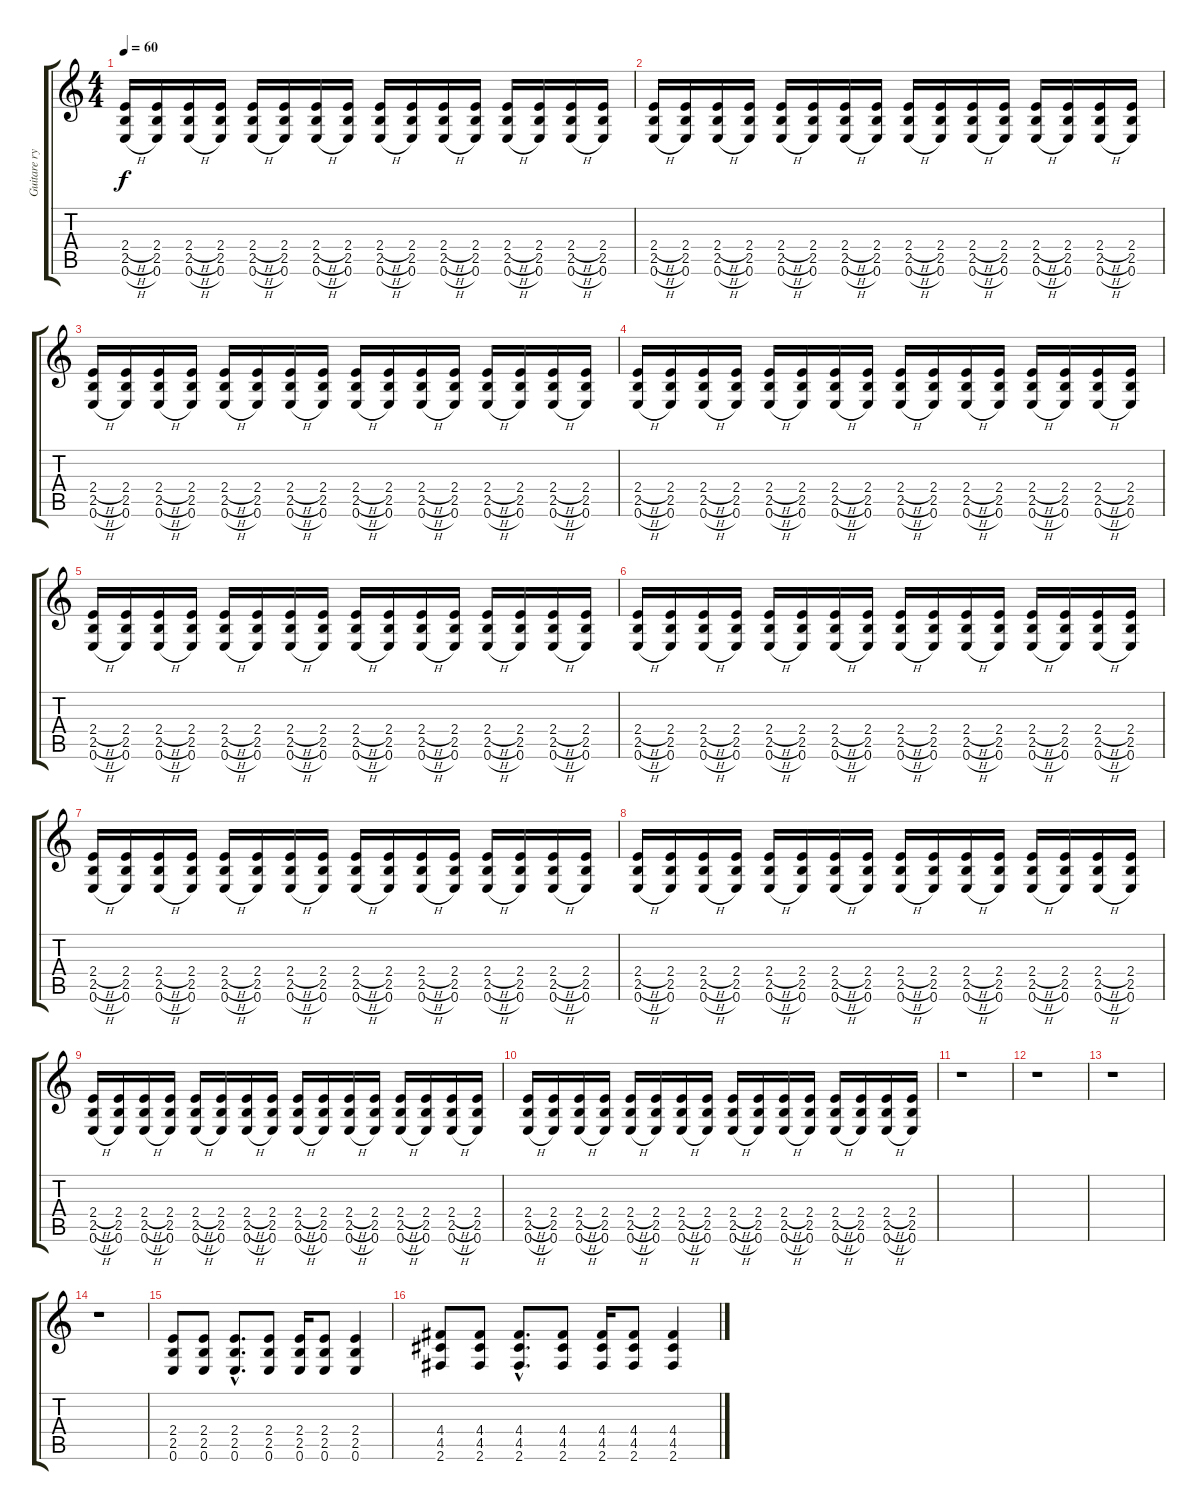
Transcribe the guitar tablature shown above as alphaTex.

\track ("Guitare rythmique" "Guitare ry") {instrument acousticguitarnylon}
\staff {score tabs}
\tuning (E4 B3 G3 D3 A2 E2) {hide}
\ts (4 4)
\tempo 60
\clef g2
\ks c
(2.4{h} 2.5{h} 0.6{h}).16{dy f volume 10} (2.4 2.5 0.6).16 (2.4{h} 2.5{h} 0.6{h}).16 (2.4 2.5 0.6).16 (2.4{h} 2.5{h} 0.6{h}).16 (2.4 2.5 0.6).16 (2.4{h} 2.5{h} 0.6{h}).16 (2.4 2.5 0.6).16 (2.4{h} 2.5{h} 0.6{h}).16 (2.4 2.5 0.6).16 (2.4{h} 2.5{h} 0.6{h}).16 (2.4 2.5 0.6).16 (2.4{h} 2.5{h} 0.6{h}).16 (2.4 2.5 0.6).16 (2.4{h} 2.5{h} 0.6{h}).16 (2.4 2.5 0.6).16 |
(2.4{h} 2.5{h} 0.6{h}).16 (2.4 2.5 0.6).16 (2.4{h} 2.5{h} 0.6{h}).16 (2.4 2.5 0.6).16 (2.4{h} 2.5{h} 0.6{h}).16 (2.4 2.5 0.6).16 (2.4{h} 2.5{h} 0.6{h}).16 (2.4 2.5 0.6).16 (2.4{h} 2.5{h} 0.6{h}).16 (2.4 2.5 0.6).16 (2.4{h} 2.5{h} 0.6{h}).16 (2.4 2.5 0.6).16 (2.4{h} 2.5{h} 0.6{h}).16 (2.4 2.5 0.6).16 (2.4{h} 2.5{h} 0.6{h}).16 (2.4 2.5 0.6).16 |
(2.4{h} 2.5{h} 0.6{h}).16{volume 10} (2.4 2.5 0.6).16 (2.4{h} 2.5{h} 0.6{h}).16 (2.4 2.5 0.6).16 (2.4{h} 2.5{h} 0.6{h}).16 (2.4 2.5 0.6).16 (2.4{h} 2.5{h} 0.6{h}).16 (2.4 2.5 0.6).16 (2.4{h} 2.5{h} 0.6{h}).16 (2.4 2.5 0.6).16 (2.4{h} 2.5{h} 0.6{h}).16 (2.4 2.5 0.6).16 (2.4{h} 2.5{h} 0.6{h}).16 (2.4 2.5 0.6).16 (2.4{h} 2.5{h} 0.6{h}).16 (2.4 2.5 0.6).16 |
(2.4{h} 2.5{h} 0.6{h}).16 (2.4 2.5 0.6).16 (2.4{h} 2.5{h} 0.6{h}).16 (2.4 2.5 0.6).16 (2.4{h} 2.5{h} 0.6{h}).16 (2.4 2.5 0.6).16 (2.4{h} 2.5{h} 0.6{h}).16 (2.4 2.5 0.6).16 (2.4{h} 2.5{h} 0.6{h}).16 (2.4 2.5 0.6).16 (2.4{h} 2.5{h} 0.6{h}).16 (2.4 2.5 0.6).16 (2.4{h} 2.5{h} 0.6{h}).16 (2.4 2.5 0.6).16 (2.4{h} 2.5{h} 0.6{h}).16 (2.4 2.5 0.6).16 |
(2.4{h} 2.5{h} 0.6{h}).16{volume 16} (2.4 2.5 0.6).16 (2.4{h} 2.5{h} 0.6{h}).16 (2.4 2.5 0.6).16 (2.4{h} 2.5{h} 0.6{h}).16 (2.4 2.5 0.6).16 (2.4{h} 2.5{h} 0.6{h}).16 (2.4 2.5 0.6).16 (2.4{h} 2.5{h} 0.6{h}).16 (2.4 2.5 0.6).16 (2.4{h} 2.5{h} 0.6{h}).16 (2.4 2.5 0.6).16 (2.4{h} 2.5{h} 0.6{h}).16 (2.4 2.5 0.6).16 (2.4{h} 2.5{h} 0.6{h}).16 (2.4 2.5 0.6).16 |
(2.4{h} 2.5{h} 0.6{h}).16 (2.4 2.5 0.6).16 (2.4{h} 2.5{h} 0.6{h}).16 (2.4 2.5 0.6).16 (2.4{h} 2.5{h} 0.6{h}).16 (2.4 2.5 0.6).16 (2.4{h} 2.5{h} 0.6{h}).16 (2.4 2.5 0.6).16 (2.4{h} 2.5{h} 0.6{h}).16 (2.4 2.5 0.6).16 (2.4{h} 2.5{h} 0.6{h}).16 (2.4 2.5 0.6).16 (2.4{h} 2.5{h} 0.6{h}).16 (2.4 2.5 0.6).16 (2.4{h} 2.5{h} 0.6{h}).16 (2.4 2.5 0.6).16 |
(2.4{h} 2.5{h} 0.6{h}).16{volume 10} (2.4 2.5 0.6).16 (2.4{h} 2.5{h} 0.6{h}).16 (2.4 2.5 0.6).16 (2.4{h} 2.5{h} 0.6{h}).16 (2.4 2.5 0.6).16 (2.4{h} 2.5{h} 0.6{h}).16 (2.4 2.5 0.6).16 (2.4{h} 2.5{h} 0.6{h}).16 (2.4 2.5 0.6).16 (2.4{h} 2.5{h} 0.6{h}).16 (2.4 2.5 0.6).16 (2.4{h} 2.5{h} 0.6{h}).16 (2.4 2.5 0.6).16 (2.4{h} 2.5{h} 0.6{h}).16 (2.4 2.5 0.6).16 |
(2.4{h} 2.5{h} 0.6{h}).16 (2.4 2.5 0.6).16 (2.4{h} 2.5{h} 0.6{h}).16 (2.4 2.5 0.6).16 (2.4{h} 2.5{h} 0.6{h}).16 (2.4 2.5 0.6).16 (2.4{h} 2.5{h} 0.6{h}).16 (2.4 2.5 0.6).16 (2.4{h} 2.5{h} 0.6{h}).16 (2.4 2.5 0.6).16 (2.4{h} 2.5{h} 0.6{h}).16 (2.4 2.5 0.6).16 (2.4{h} 2.5{h} 0.6{h}).16 (2.4 2.5 0.6).16 (2.4{h} 2.5{h} 0.6{h}).16 (2.4 2.5 0.6).16 |
(2.4{h} 2.5{h} 0.6{h}).16{volume 10} (2.4 2.5 0.6).16 (2.4{h} 2.5{h} 0.6{h}).16 (2.4 2.5 0.6).16 (2.4{h} 2.5{h} 0.6{h}).16 (2.4 2.5 0.6).16 (2.4{h} 2.5{h} 0.6{h}).16 (2.4 2.5 0.6).16 (2.4{h} 2.5{h} 0.6{h}).16 (2.4 2.5 0.6).16 (2.4{h} 2.5{h} 0.6{h}).16 (2.4 2.5 0.6).16 (2.4{h} 2.5{h} 0.6{h}).16 (2.4 2.5 0.6).16 (2.4{h} 2.5{h} 0.6{h}).16 (2.4 2.5 0.6).16 |
(2.4{h} 2.5{h} 0.6{h}).16 (2.4 2.5 0.6).16 (2.4{h} 2.5{h} 0.6{h}).16 (2.4 2.5 0.6).16 (2.4{h} 2.5{h} 0.6{h}).16 (2.4 2.5 0.6).16 (2.4{h} 2.5{h} 0.6{h}).16 (2.4 2.5 0.6).16 (2.4{h} 2.5{h} 0.6{h}).16 (2.4 2.5 0.6).16 (2.4{h} 2.5{h} 0.6{h}).16 (2.4 2.5 0.6).16 (2.4{h} 2.5{h} 0.6{h}).16 (2.4 2.5 0.6).16 (2.4{h} 2.5{h} 0.6{h}).16 (2.4 2.5 0.6).16 |
r.1 |
r.1 |
r.1 |
r.1 |
(2.4 2.5 0.6).8{volume 16 instrument overdrivenguitar} (2.4 2.5 0.6).8 (2.4{hac} 2.5{hac} 0.6{hac}).8{d} (2.4 2.5 0.6).8 (2.4 2.5 0.6).16 (2.4 2.5 0.6).8 (2.4 2.5 0.6).4 |
(4.4 4.5 2.6).8 (4.4 4.5 2.6).8 (4.4{hac} 4.5{hac} 2.6{hac}).8{d} (4.4 4.5 2.6).8 (4.4 4.5 2.6).16 (4.4 4.5 2.6).8 (4.4 4.5 2.6).4
